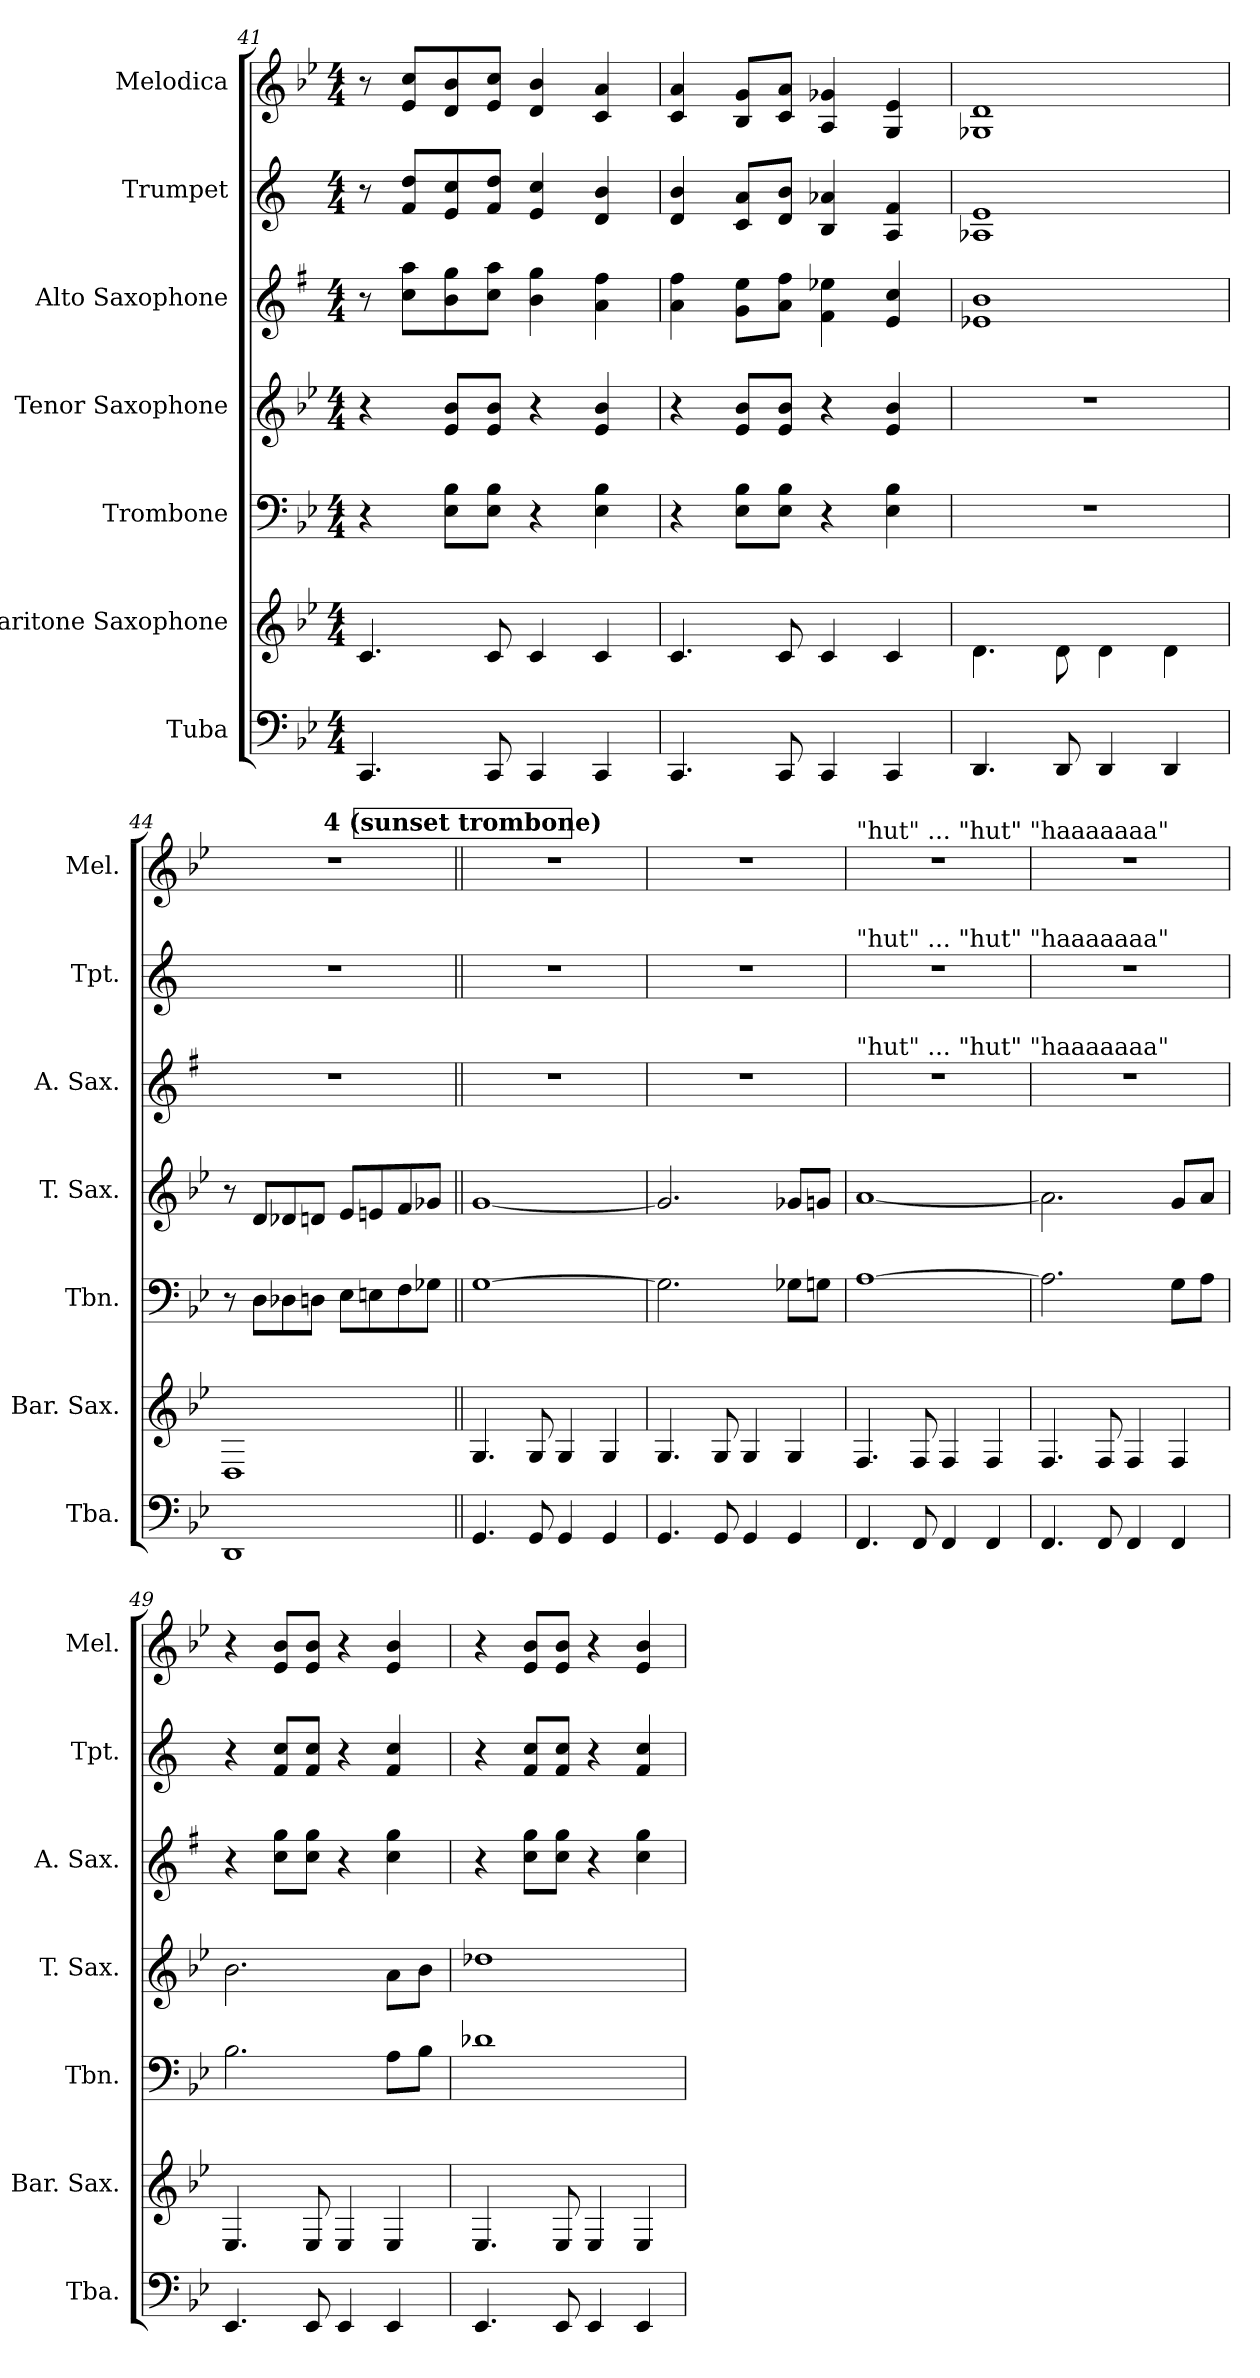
**kern	**kern	**kern	**kern	**kern	**kern	**kern
*part7	*part6	*part5	*part4	*part3	*part2	*part1
*staff7	*staff6	*staff5	*staff4	*staff3	*staff2	*staff1
*I"Tuba	*I"Baritone Saxophone	*I"Trombone	*I"Tenor Saxophone	*I"Alto Saxophone	*I"Trumpet	*I"Melodica
*I'Tba.	*I'Bar. Sax.	*I'Tbn.	*I'T. Sax.	*I'A. Sax.	*I'Tpt.	*I'Mel.
!!LO:PB:g=z
*clefF4	*clefG2	*clefF4	*clefG2	*clefG2	*clefG2	*clefG2
*	*ITrd12c21	*	*ITrd8c14	*ITrd5c9	*ITrd1c2	*
*k[b-e-]	*k[b-e-]	*k[b-e-]	*k[b-e-]	*k[b-e-]	*k[b-e-]	*k[b-e-]
*M4/4	*M4/4	*M4/4	*M4/4	*M4/4	*M4/4	*M4/4
=41	=41	=41	=41	=41	=41	=41
4.CC/	4.C/	4r	4r	8r	8r	8r
.	.	.	.	8e-\ 8cc\L	8e-/ 8cc/L	8e-/ 8cc/L
.	.	8E-\ 8B-\L	8E-/ 8B-/L	8d\ 8b-\	8d/ 8b-/	8d/ 8b-/
8CC/	8C/	8E-\ 8B-\J	8E-/ 8B-/J	8e-\ 8cc\J	8e-/ 8cc/J	8e-/ 8cc/J
4CC/	4C/	4r	4r	4d\ 4b-\	4d/ 4b-/	4d/ 4b-/
4CC/	4C/	4E-\ 4B-\	4E-/ 4B-/	4c\ 4a\	4c/ 4a/	4c/ 4a/
=42	=42	=42	=42	=42	=42	=42
4.CC/	4.C/	4r	4r	4c\ 4a\	4c/ 4a/	4c/ 4a/
.	.	8E-\ 8B-\L	8E-/ 8B-/L	8B-\ 8g\L	8B-/ 8g/L	8B-/ 8g/L
8CC/	8C/	8E-\ 8B-\J	8E-/ 8B-/J	8c\ 8a\J	8c/ 8a/J	8c/ 8a/J
4CC/	4C/	4r	4r	4A\ 4g-X\	4A/ 4g-X/	4A/ 4g-X/
4CC/	4C/	4E-\ 4B-\	4E-/ 4B-/	4G/ 4e-/	4G/ 4e-/	4G/ 4e-/
=43	=43	=43	=43	=43	=43	=43
4.DD/	4.D\	1r	1r	1G-X 1d	1G-X 1d	1G-X 1d
8DD/	8D\	.	.	.	.	.
4DD/	4D\	.	.	.	.	.
4DD/	4D\	.	.	.	.	.
=44	=44	=44	=44	=44	=44	=44
1DD	1DD	8r	8r	1r	1r	1r
.	.	8D\L	8D/L	.	.	.
.	.	8D-X\	8D-X/	.	.	.
.	.	8Dn\J	8Dn/J	.	.	.
.	.	8E-\L	8E-/L	.	.	.
.	.	8En\	8En/	.	.	.
.	.	8F\	8F/	.	.	.
.	.	8G-X\J	8G-X/J	.	.	.
!!LO:REH:place=s1:a:B:fs=14:t=4 (sunset trombone)
=45||	=45||	=45||	=45||	=45||	=45||	=45||
4.GG/	4.GG/	[1G	[1G	1r	1r	1r
8GG/	8GG/	.	.	.	.	.
4GG/	4GG/	.	.	.	.	.
4GG/	4GG/	.	.	.	.	.
!!LO:LB:g=z
=46	=46	=46	=46	=46	=46	=46
4.GG/	4.GG/	2.G\]	2.G/]	1r	1r	1r
8GG/	8GG/	.	.	.	.	.
4GG/	4GG/	.	.	.	.	.
4GG/	4GG/	8G-X\L	8G-X/L	.	.	.
.	.	8Gn\J	8Gn/J	.	.	.
=47	=47	=47	=47	=47	=47	=47
!	!	!	!	!	!	!LO:TX:a:t="hut" ... "hut"        "haaaaaaa"
!	!	!	!	!	!LO:TX:a:t="hut" ... "hut"        "haaaaaaa"	!
!	!	!	!	!LO:TX:a:t="hut" ... "hut"        "haaaaaaa"	!	!
4.FF/	4.FF/	[1A	[1A	1r	1r	1r
8FF/	8FF/	.	.	.	.	.
4FF/	4FF/	.	.	.	.	.
4FF/	4FF/	.	.	.	.	.
=48	=48	=48	=48	=48	=48	=48
4.FF/	4.FF/	2.A\]	2.A\]	1r	1r	1r
8FF/	8FF/	.	.	.	.	.
4FF/	4FF/	.	.	.	.	.
4FF/	4FF/	8G\L	8G/L	.	.	.
.	.	8A\J	8A/J	.	.	.
=49	=49	=49	=49	=49	=49	=49
4.EE-/	4.EE-/	2.B-\	2.B-\	4r	4r	4r
.	.	.	.	8e-\ 8b-\L	8e-/ 8b-/L	8e-/ 8b-/L
8EE-/	8EE-/	.	.	8e-\ 8b-\J	8e-/ 8b-/J	8e-/ 8b-/J
4EE-/	4EE-/	.	.	4r	4r	4r
4EE-/	4EE-/	8A\L	8A\L	4e-\ 4b-\	4e-/ 4b-/	4e-/ 4b-/
.	.	8B-\J	8B-\J	.	.	.
=50	=50	=50	=50	=50	=50	=50
4.EE-/	4.EE-/	1d-X	1d-X	4r	4r	4r
.	.	.	.	8e-\ 8b-\L	8e-/ 8b-/L	8e-/ 8b-/L
8EE-/	8EE-/	.	.	8e-\ 8b-\J	8e-/ 8b-/J	8e-/ 8b-/J
4EE-/	4EE-/	.	.	4r	4r	4r
4EE-/	4EE-/	.	.	4e-\ 4b-\	4e-/ 4b-/	4e-/ 4b-/
=	=	=	=	=	=	=
*-	*-	*-	*-	*-	*-	*-
